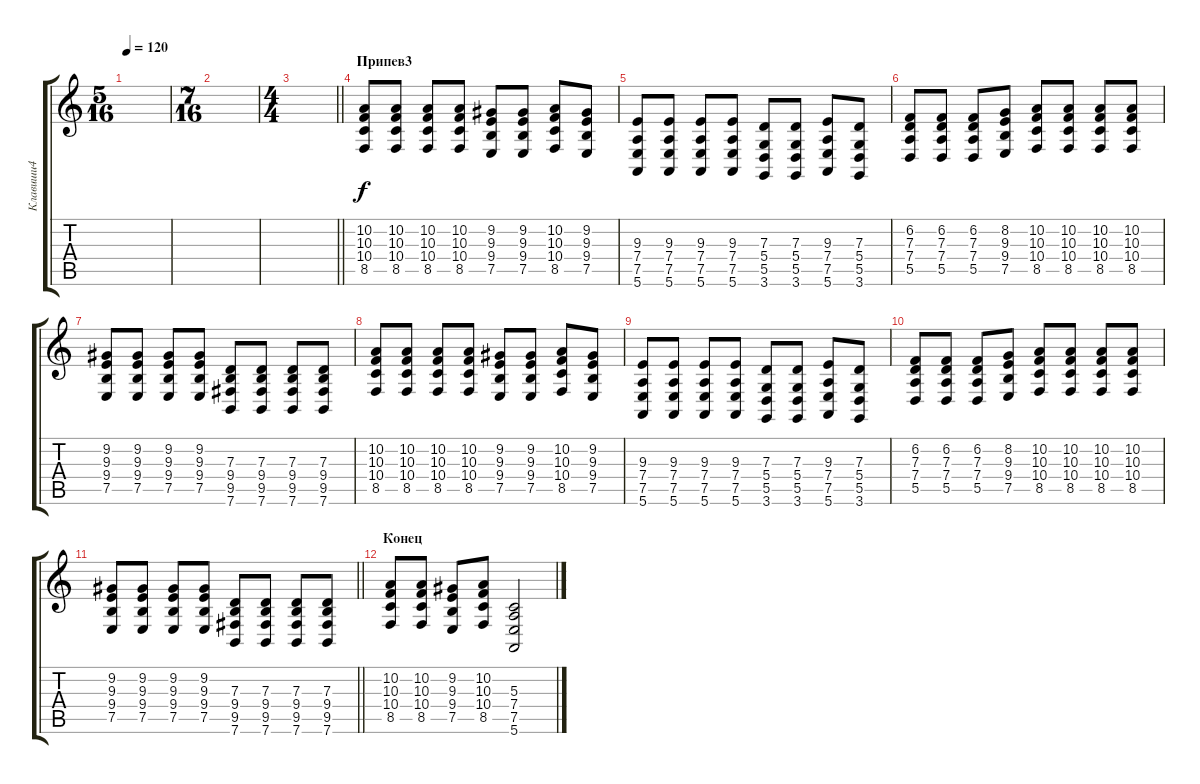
\track ("Клавиши4" "Клавиши4") {instrument stringensemble1}
\staff {score tabs}
\tuning (E4 B3 G3 D3 A2 E2) {hide}
\ts (5 16)
\tempo 120
\clef g2
\ks c
|
\ts (7 16)
|
\ts (4 4)
\barLineRight lightlight
|
\section ("" "Припев3")
(10.2 10.3 10.4 8.5).8{dy f} (10.2 10.3 10.4 8.5).8 (10.2 10.3 10.4 8.5).8 (10.2 10.3 10.4 8.5).8 (9.2 9.3 9.4 7.5).8 (9.2 9.3 9.4 7.5).8 (10.2 10.3 10.4 8.5).8 (9.2 9.3 9.4 7.5).8 |
(9.3 7.4 7.5 5.6).8 (9.3 7.4 7.5 5.6).8 (9.3 7.4 7.5 5.6).8 (9.3 7.4 7.5 5.6).8 (7.3 5.4 5.5 3.6).8 (7.3 5.4 5.5 3.6).8 (9.3 7.4 7.5 5.6).8 (7.3 5.4 5.5 3.6).8 |
(6.2 7.3 7.4 5.5).8 (6.2 7.3 7.4 5.5).8 (6.2 7.3 7.4 5.5).8 (8.2 9.3 9.4 7.5).8 (10.2 10.3 10.4 8.5).8 (10.2 10.3 10.4 8.5).8 (10.2 10.3 10.4 8.5).8 (10.2 10.3 10.4 8.5).8 |
(9.2 9.3 9.4 7.5).8 (9.2 9.3 9.4 7.5).8 (9.2 9.3 9.4 7.5).8 (9.2 9.3 9.4 7.5).8 (7.3 9.4 9.5 7.6).8 (7.3 9.4 9.5 7.6).8 (7.3 9.4 9.5 7.6).8 (7.3 9.4 9.5 7.6).8 |
(10.2 10.3 10.4 8.5).8 (10.2 10.3 10.4 8.5).8 (10.2 10.3 10.4 8.5).8 (10.2 10.3 10.4 8.5).8 (9.2 9.3 9.4 7.5).8 (9.2 9.3 9.4 7.5).8 (10.2 10.3 10.4 8.5).8 (9.2 9.3 9.4 7.5).8 |
(9.3 7.4 7.5 5.6).8 (9.3 7.4 7.5 5.6).8 (9.3 7.4 7.5 5.6).8 (9.3 7.4 7.5 5.6).8 (7.3 5.4 5.5 3.6).8 (7.3 5.4 5.5 3.6).8 (9.3 7.4 7.5 5.6).8 (7.3 5.4 5.5 3.6).8 |
(6.2 7.3 7.4 5.5).8 (6.2 7.3 7.4 5.5).8 (6.2 7.3 7.4 5.5).8 (8.2 9.3 9.4 7.5).8 (10.2 10.3 10.4 8.5).8 (10.2 10.3 10.4 8.5).8 (10.2 10.3 10.4 8.5).8 (10.2 10.3 10.4 8.5).8 |
\barLineRight lightlight
(9.2 9.3 9.4 7.5).8 (9.2 9.3 9.4 7.5).8 (9.2 9.3 9.4 7.5).8 (9.2 9.3 9.4 7.5).8 (7.3 9.4 9.5 7.6).8 (7.3 9.4 9.5 7.6).8 (7.3 9.4 9.5 7.6).8 (7.3 9.4 9.5 7.6).8 |
\section ("" "Конец")
(10.2 10.3 10.4 8.5).8 (10.2 10.3 10.4 8.5).8 (9.2 9.3 9.4 7.5).8 (10.2 10.3 10.4 8.5).8 (5.3 7.4 7.5 5.6).2
